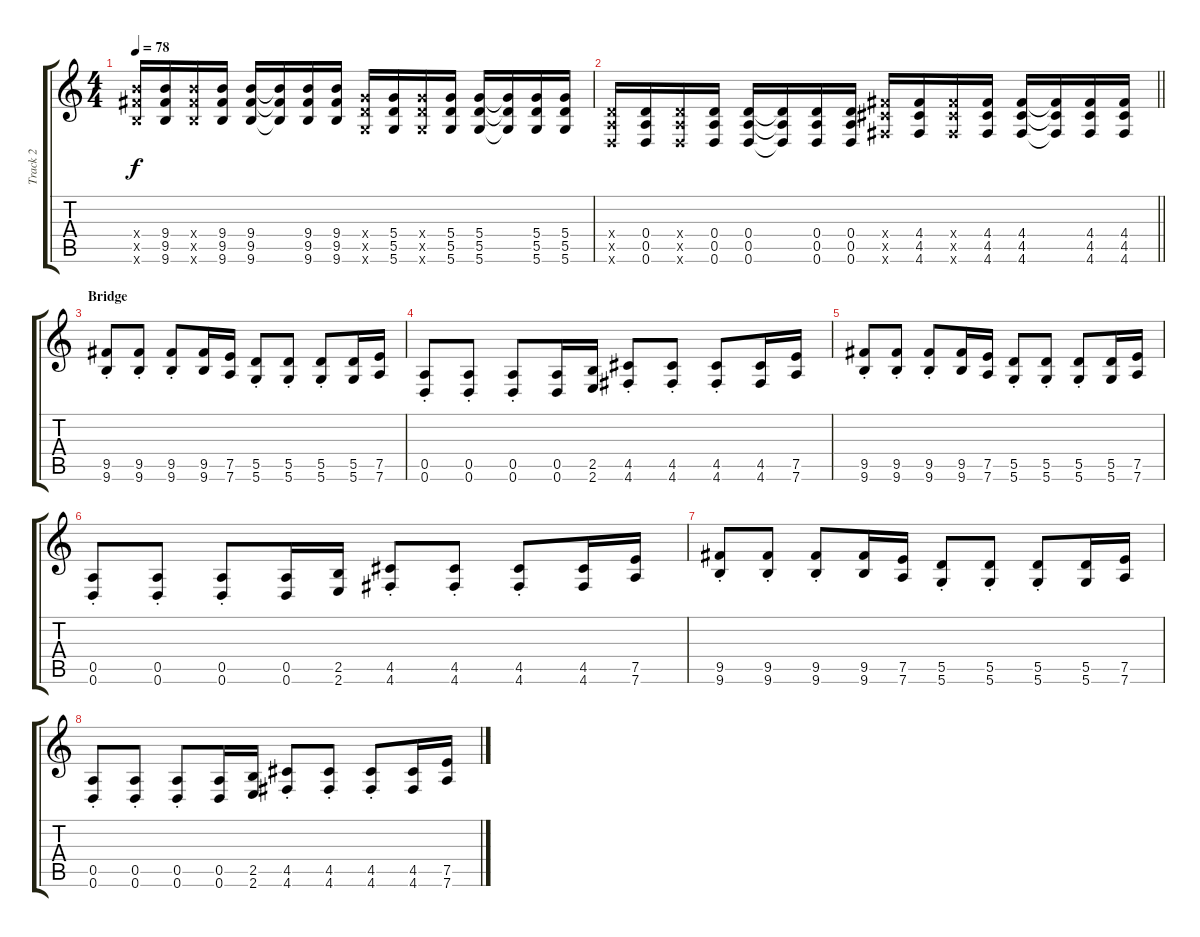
\track ("Track 2" "Track 2") {instrument acousticguitarsteel}
\staff {score tabs}
\tuning (E4 B3 G3 D3 A2 D2) {hide}
\ts (4 4)
\tempo 78
\clef g2
\ks c
(9.4{x} 9.5{x} 9.6{x}).16{dy f} (9.4 9.5 9.6).16 (9.4{x} 9.5{x} 9.6{x}).16 (9.4 9.5 9.6).16 (9.4 9.5 9.6).16 (9.4{t} 9.5{t} 9.6{t}).16 (9.4 9.5 9.6).16 (9.4 9.5 9.6).16 (5.4{x} 5.5{x} 5.6{x}).16 (5.4 5.5 5.6).16 (5.4{x} 5.5{x} 5.6{x}).16 (5.4 5.5 5.6).16 (5.4 5.5 5.6).16 (5.4{t} 5.5{t} 5.6{t}).16 (5.4 5.5 5.6).16 (5.4 5.5 5.6).16 |
\barLineRight lightlight
(0.4{x} 0.5{x} 0.6{x}).16 (0.4 0.5 0.6).16 (0.4{x} 0.5{x} 0.6{x}).16 (0.4 0.5 0.6).16 (0.4 0.5 0.6).16 (0.4{t} 0.5{t} 0.6{t}).16 (0.4 0.5 0.6).16 (0.4 0.5 0.6).16 (4.4{x} 4.5{x} 4.6{x}).16 (4.4 4.5 4.6).16 (4.4{x} 4.5{x} 4.6{x}).16 (4.4 4.5 4.6).16 (4.4 4.5 4.6).16 (4.4{t} 4.5{t} 4.6{t}).16 (4.4 4.5 4.6).16 (4.4 4.5 4.6).16 |
\section ("" "Bridge")
(9.5{st} 9.6{st}).8 (9.5{st} 9.6{st}).8 (9.5{st} 9.6{st}).8 (9.5 9.6).16 (7.5 7.6).16 (5.5{st} 5.6{st}).8 (5.5{st} 5.6{st}).8 (5.5{st} 5.6{st}).8 (5.5 5.6).16 (7.5 7.6).16 |
(0.5{st} 0.6{st}).8 (0.5{st} 0.6{st}).8 (0.5{st} 0.6{st}).8 (0.5 0.6).16 (2.5 2.6).16 (4.5{st} 4.6{st}).8 (4.5{st} 4.6{st}).8 (4.5{st} 4.6{st}).8 (4.5 4.6).16 (7.5 7.6).16 |
(9.5{st} 9.6{st}).8 (9.5{st} 9.6{st}).8 (9.5{st} 9.6{st}).8 (9.5 9.6).16 (7.5 7.6).16 (5.5{st} 5.6{st}).8 (5.5{st} 5.6{st}).8 (5.5{st} 5.6{st}).8 (5.5 5.6).16 (7.5 7.6).16 |
(0.5{st} 0.6{st}).8 (0.5{st} 0.6{st}).8 (0.5{st} 0.6{st}).8 (0.5 0.6).16 (2.5 2.6).16 (4.5{st} 4.6{st}).8 (4.5{st} 4.6{st}).8 (4.5{st} 4.6{st}).8 (4.5 4.6).16 (7.5 7.6).16 |
(9.5{st} 9.6{st}).8 (9.5{st} 9.6{st}).8 (9.5{st} 9.6{st}).8 (9.5 9.6).16 (7.5 7.6).16 (5.5{st} 5.6{st}).8 (5.5{st} 5.6{st}).8 (5.5{st} 5.6{st}).8 (5.5 5.6).16 (7.5 7.6).16 |
(0.5{st} 0.6{st}).8 (0.5{st} 0.6{st}).8 (0.5{st} 0.6{st}).8 (0.5 0.6).16 (2.5 2.6).16 (4.5{st} 4.6{st}).8 (4.5{st} 4.6{st}).8 (4.5{st} 4.6{st}).8 (4.5 4.6).16 (7.5 7.6).16
